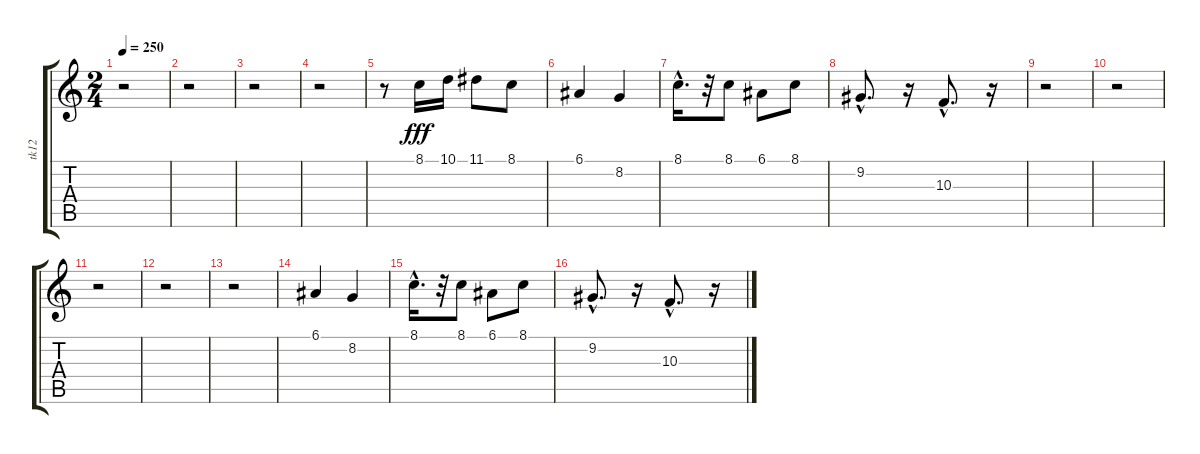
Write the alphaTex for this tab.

\track ("tk12" "tk12") {instrument clarinet}
\staff {score tabs}
\tuning (E4 B3 G3 D3 A2 E2) {hide}
\ts (2 4)
\tempo 250
\clef g2
\ks c
r.2{dy fff} |
r.2 |
r.2 |
r.2 |
r.8 8.1.16 10.1.16 11.1.8 8.1.8 |
6.1.4 8.2.4 |
8.1{hac}.16{d} r.32 8.1.8 6.1.8 8.1.8 |
9.2{hac}.8{d} r.16 10.3{hac}.8{d} r.16 |
r.2 |
r.2 |
r.2 |
r.2 |
r.2 |
6.1.4 8.2.4 |
8.1{hac}.16{d} r.32 8.1.8 6.1.8 8.1.8 |
9.2{hac}.8{d} r.16 10.3{hac}.8{d} r.16
